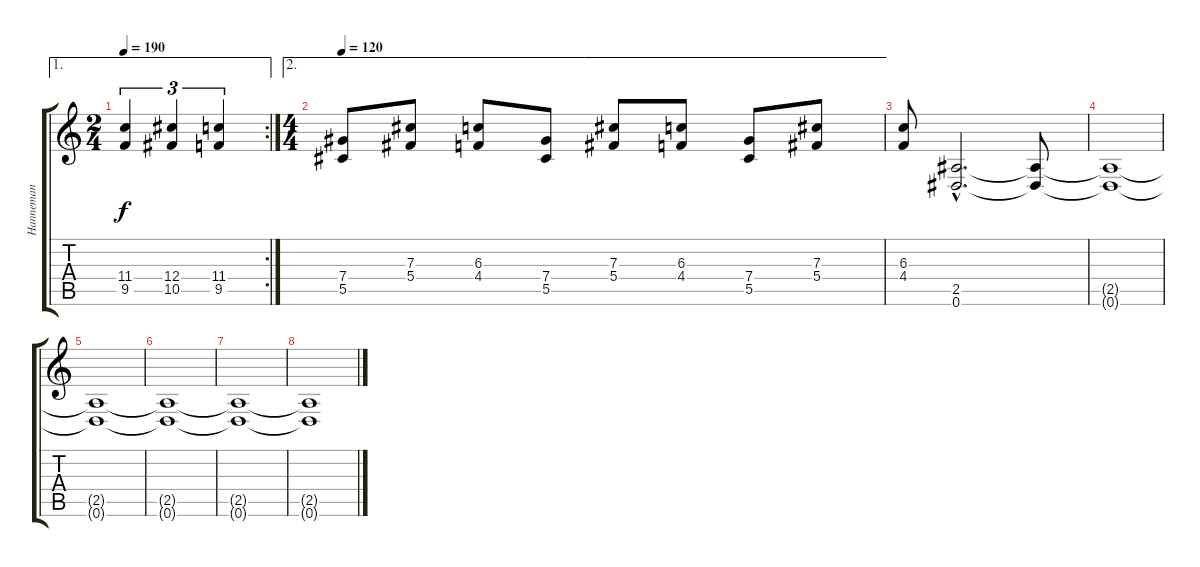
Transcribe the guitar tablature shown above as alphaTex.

\track ("Hanneman" "Hanneman") {instrument distortionguitar}
\staff {score tabs}
\tuning (Eb4 Bb3 Gb3 Db3 Ab2 Eb2) {hide}
\ae 1
\rc 2
\ts (2 4)
\tempo 190
\clef g2
\ks c
(11.4 9.5).4{tu (3 2) dy f} (12.4 10.5).4{tu (3 2)} (11.4 9.5).4{tu (3 2)} |
\ae 2
\ts (4 4)
\tempo 120
(7.4 5.5).8 (7.3 5.4).8 (6.3 4.4).8 (7.4 5.5).8 (7.3 5.4).8 (6.3 4.4).8 (7.4 5.5).8 (7.3 5.4).8 |
(6.3 4.4).8 (2.5{hac} 0.6{hac}).2{d} (2.5{t} 0.6{t}).8 |
(2.5{t} 0.6{t}).1 |
(2.5{t} 0.6{t}).1 |
(2.5{t} 0.6{t}).1 |
(2.5{t} 0.6{t}).1 |
(2.5{t} 0.6{t}).1
